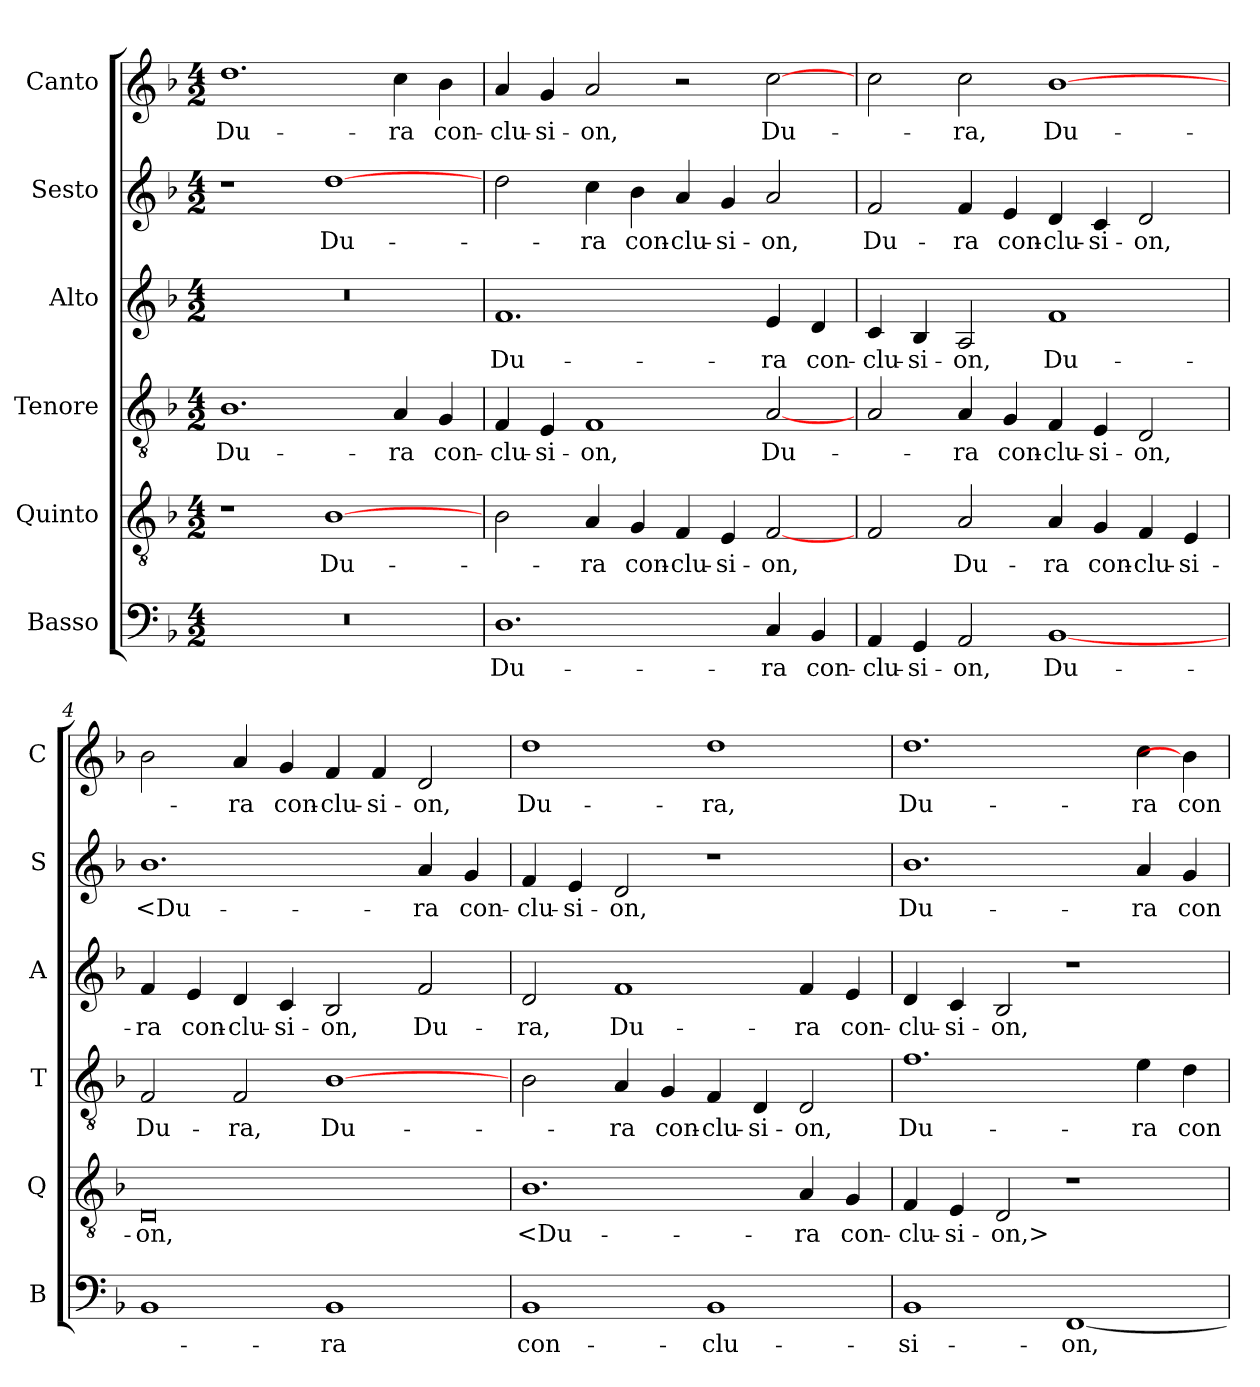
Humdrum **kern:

**kern	**text	**kern	**text	**kern	**text	**kern	**text	**kern	**text	**kern	**text
*part6	*part6	*part5	*part5	*part4	*part4	*part3	*part3	*part2	*part2	*part1	*part1
*staff6	*staff6	*staff5	*staff5	*staff4	*staff4	*staff3	*staff3	*staff2	*staff2	*staff1	*staff1
*I"Basso	*	*I"Quinto	*	*I"Tenore	*	*I"Alto	*	*I"Sesto	*	*I"Canto	*
*I'B	*	*I'Q	*	*I'T	*	*I'A	*	*I'S	*	*I'C	*
*clefF4	*	*clefGv2	*	*clefGv2	*	*clefG2	*	*clefG2	*	*clefG2	*
*k[b-]	*	*k[b-]	*	*k[b-]	*	*k[b-]	*	*k[b-]	*	*k[b-]	*
*M4/2	*	*M4/2	*	*M4/2	*	*M4/2	*	*M4/2	*	*M4/2	*
=1	=1	=1	=1	=1	=1	=1	=1	=1	=1	=1	=1
0r	.	1r	.	1.B-	Du-	0r	.	1r	.	1.dd	Du-
.	.	[1B-	Du-	.	.	.	.	[1dd	Du-	.	.
.	.	.	.	4A	-ra	.	.	.	.	4cc	-ra
.	.	.	.	4G	con-	.	.	.	.	4b-	con-
=2	=2	=2	=2	=2	=2	=2	=2	=2	=2	=2	=2
1.D	Du-	2B-	.	4F	-clu-	1.f	Du-	2dd	.	4a	-clu-
.	.	.	.	4E	-si-	.	.	.	.	4g	-si-
.	.	4A	-ra	1F	-on,	.	.	4cc	-ra	2a	-on,
.	.	4G	con-	.	.	.	.	4b-	con-	.	.
.	.	4F	-clu-	.	.	.	.	4a	-clu-	2r	.
.	.	4E	-si-	.	.	.	.	4g	-si-	.	.
4C	-ra	[2F	-on,	[2A	Du-	4e	-ra	2a	-on,	[2cc	Du-
4BB-	con-	.	.	.	.	4d	con-	.	.	.	.
=3	=3	=3	=3	=3	=3	=3	=3	=3	=3	=3	=3
4AA	-clu-	2F	.	2A	.	4c	-clu-	2f	Du-	2cc	.
4GG	-si-	.	.	.	.	4B-	-si-	.	.	.	.
2AA	-on,	2A	Du-	4A	-ra	2A	-on,	4f	-ra	2cc	-ra,
.	.	.	.	4G	con-	.	.	4e	con-	.	.
[1BB-	Du-	4A	-ra	4F	-clu-	1f	Du-	4d	-clu-	[1b-	Du-
.	.	4G	con-	4E	-si-	.	.	4c	-si-	.	.
.	.	4F	-clu-	2D	-on,	.	.	2d	-on,	.	.
.	.	4E	-si-	.	.	.	.	.	.	.	.
=4	=4	=4	=4	=4	=4	=4	=4	=4	=4	=4	=4
1BB-	.	0D	-on,	2F	Du-	4f	-ra	1.b-	<Du-	2b-	.
.	.	.	.	.	.	4e	con-	.	.	.	.
.	.	.	.	2F	-ra,	4d	-clu-	.	.	4a	-ra
.	.	.	.	.	.	4c	-si-	.	.	4g	con-
1BB-	-ra	.	.	[1B-	Du-	2B-	-on,	.	.	4f	-clu-
.	.	.	.	.	.	.	.	.	.	4f	-si-
.	.	.	.	.	.	2f	Du-	4a	-ra	2d	-on,
.	.	.	.	.	.	.	.	4g	con-	.	.
=5	=5	=5	=5	=5	=5	=5	=5	=5	=5	=5	=5
1BB-	con-	1.B-	<Du-	2B-	.	2d	-ra,	4f	-clu-	1dd	Du-
.	.	.	.	.	.	.	.	4e	-si-	.	.
.	.	.	.	4A	-ra	1f	Du-	2d	-on,	.	.
.	.	.	.	4G	con-	.	.	.	.	.	.
1BB-	-clu-	.	.	4F	-clu-	.	.	1r	.	1dd	-ra,
.	.	.	.	4D	-si-	.	.	.	.	.	.
.	.	4A	-ra	2D	-on,	4f	-ra	.	.	.	.
.	.	4G	con-	.	.	4e	con-	.	.	.	.
=6	=6	=6	=6	=6	=6	=6	=6	=6	=6	=6	=6
1BB-	-si-	4F	-clu-	1.f	Du-	4d	-clu-	1.b-	Du-	1.dd	Du-
.	.	4E	-si-	.	.	4c	-si-	.	.	.	.
.	.	2D	-on,>	.	.	2B-	-on,	.	.	.	.
[1FF	-on,	1r	.	.	.	1r	.	.	.	.	.
.	.	.	.	4e	-ra	.	.	4a	-ra	4cc	-ra
.	.	.	.	4d	con-	.	.	4g	con-	4b-]	con-
=	=	=	=	=	=	=	=	=	=	=	=
*-	*-	*-	*-	*-	*-	*-	*-	*-	*-	*-	*-
